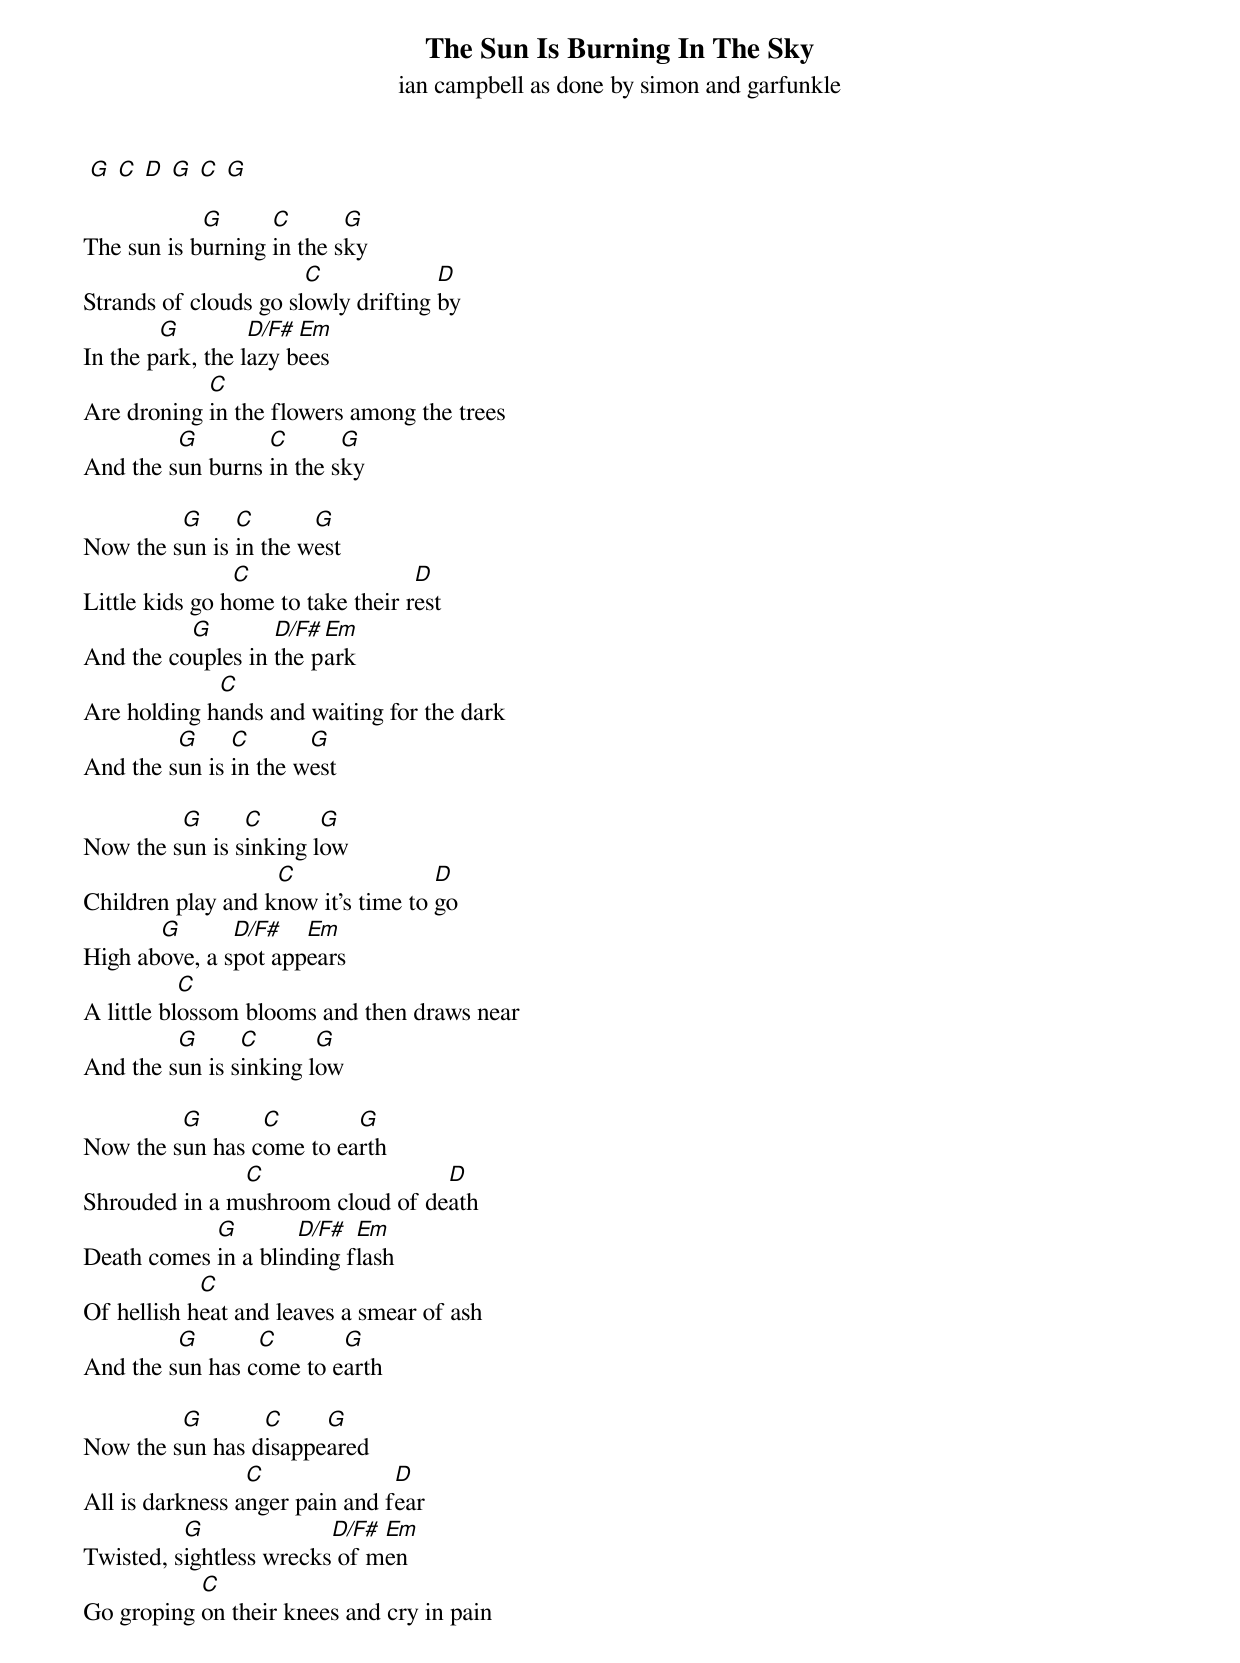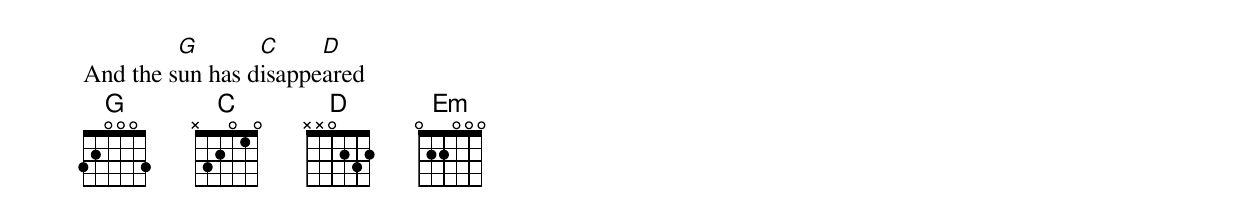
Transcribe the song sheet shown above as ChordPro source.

{title: The Sun Is Burning In The Sky}
{subtitle: ian campbell as done by simon and garfunkle}
 [G] [C] [D] [G] [C] [G]

The sun is b[G]urning [C]in the s[G]ky
Strands of clouds go sl[C]owly drifting [D]by
In the p[G]ark, the l[D/F#]azy b[Em]ees
Are droning [C]in the flowers among the trees
And the s[G]un burns [C]in the s[G]ky

Now the s[G]un is [C]in the w[G]est
Little kids go h[C]ome to take their r[D]est
And the co[G]uples in [D/F#]the p[Em]ark
Are holding h[C]ands and waiting for the dark
And the s[G]un is [C]in the w[G]est

Now the s[G]un is s[C]inking l[G]ow
Children play and k[C]now it's time to [D]go
High ab[G]ove, a s[D/F#]pot app[Em]ears
A little bl[C]ossom blooms and then draws near
And the s[G]un is s[C]inking l[G]ow

Now the s[G]un has c[C]ome to ea[G]rth
Shrouded in a m[C]ushroom cloud of de[D]ath
Death comes [G]in a blin[D/F#]ding f[Em]lash
Of hellish h[C]eat and leaves a smear of ash
And the s[G]un has c[C]ome to e[G]arth

Now the s[G]un has d[C]isappe[G]ared
All is darkness a[C]nger pain and f[D]ear
Twisted, s[G]ightless wrecks[D/F#] of m[Em]en
Go groping [C]on their knees and cry in pain
And the s[G]un has d[C]isappe[D]ared
